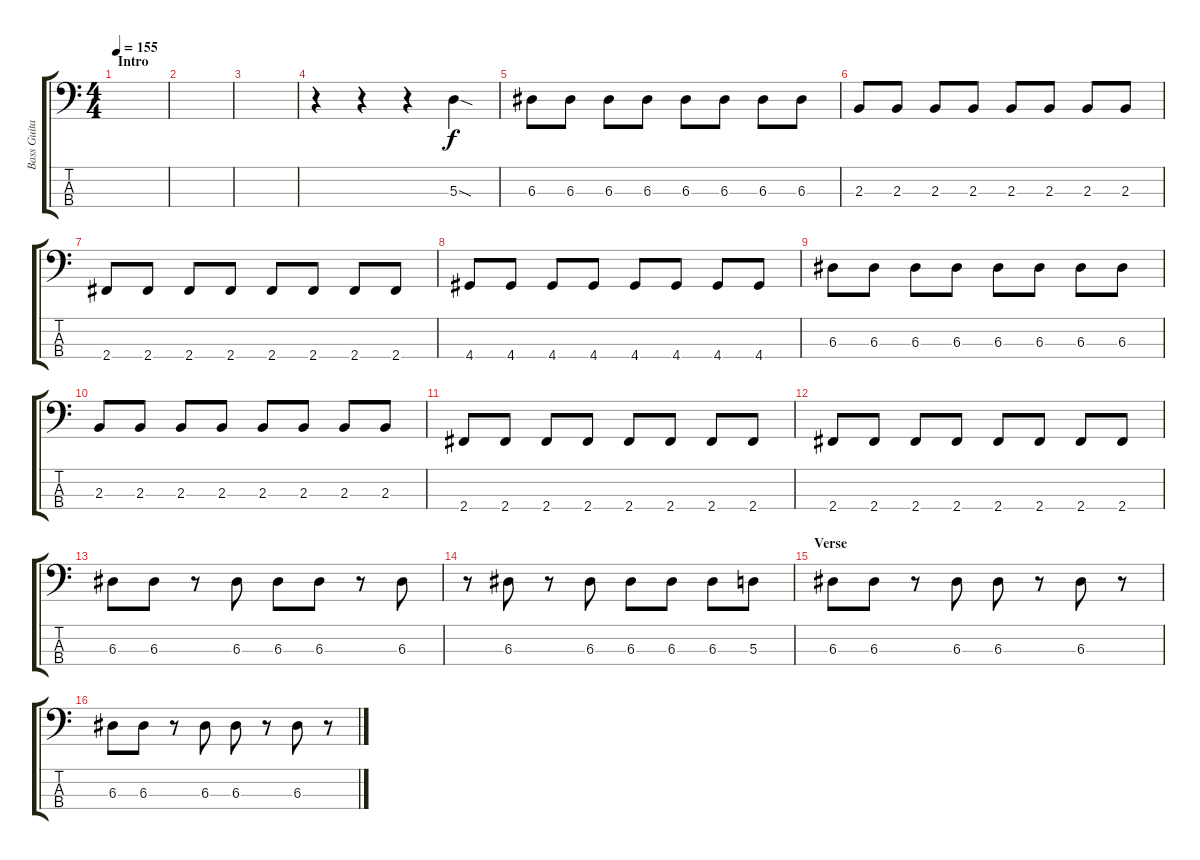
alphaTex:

\track ("Bass Guitar" "Bass Guita") {instrument electricbassfinger}
\staff {score tabs}
\tuning (G2 D2 A1 E1) {hide}
\ts (4 4)
\section ("" "Intro")
\tempo 155
\clef f4
\ks c
|
|
|
r.4 r.4 r.4 5.3{sod}.4 |
6.3.8 6.3.8 6.3.8 6.3.8 6.3.8 6.3.8 6.3.8 6.3.8 |
2.3.8 2.3.8 2.3.8 2.3.8 2.3.8 2.3.8 2.3.8 2.3.8 |
2.4.8 2.4.8 2.4.8 2.4.8 2.4.8 2.4.8 2.4.8 2.4.8 |
4.4.8 4.4.8 4.4.8 4.4.8 4.4.8 4.4.8 4.4.8 4.4.8 |
6.3.8 6.3.8 6.3.8 6.3.8 6.3.8 6.3.8 6.3.8 6.3.8 |
2.3.8 2.3.8 2.3.8 2.3.8 2.3.8 2.3.8 2.3.8 2.3.8 |
2.4.8 2.4.8 2.4.8 2.4.8 2.4.8 2.4.8 2.4.8 2.4.8 |
2.4.8 2.4.8 2.4.8 2.4.8 2.4.8 2.4.8 2.4.8 2.4.8 |
6.3.8{instrument electricbasspick} 6.3.8 r.8 6.3.8 6.3.8 6.3.8 r.8 6.3.8 |
r.8 6.3.8 r.8 6.3.8 6.3.8 6.3.8 6.3.8 5.3.8 |
\section ("" "Verse")
6.3.8 6.3.8 r.8 6.3.8 6.3.8 r.8 6.3.8 r.8 |
6.3.8 6.3.8 r.8 6.3.8 6.3.8 r.8 6.3.8 r.8
